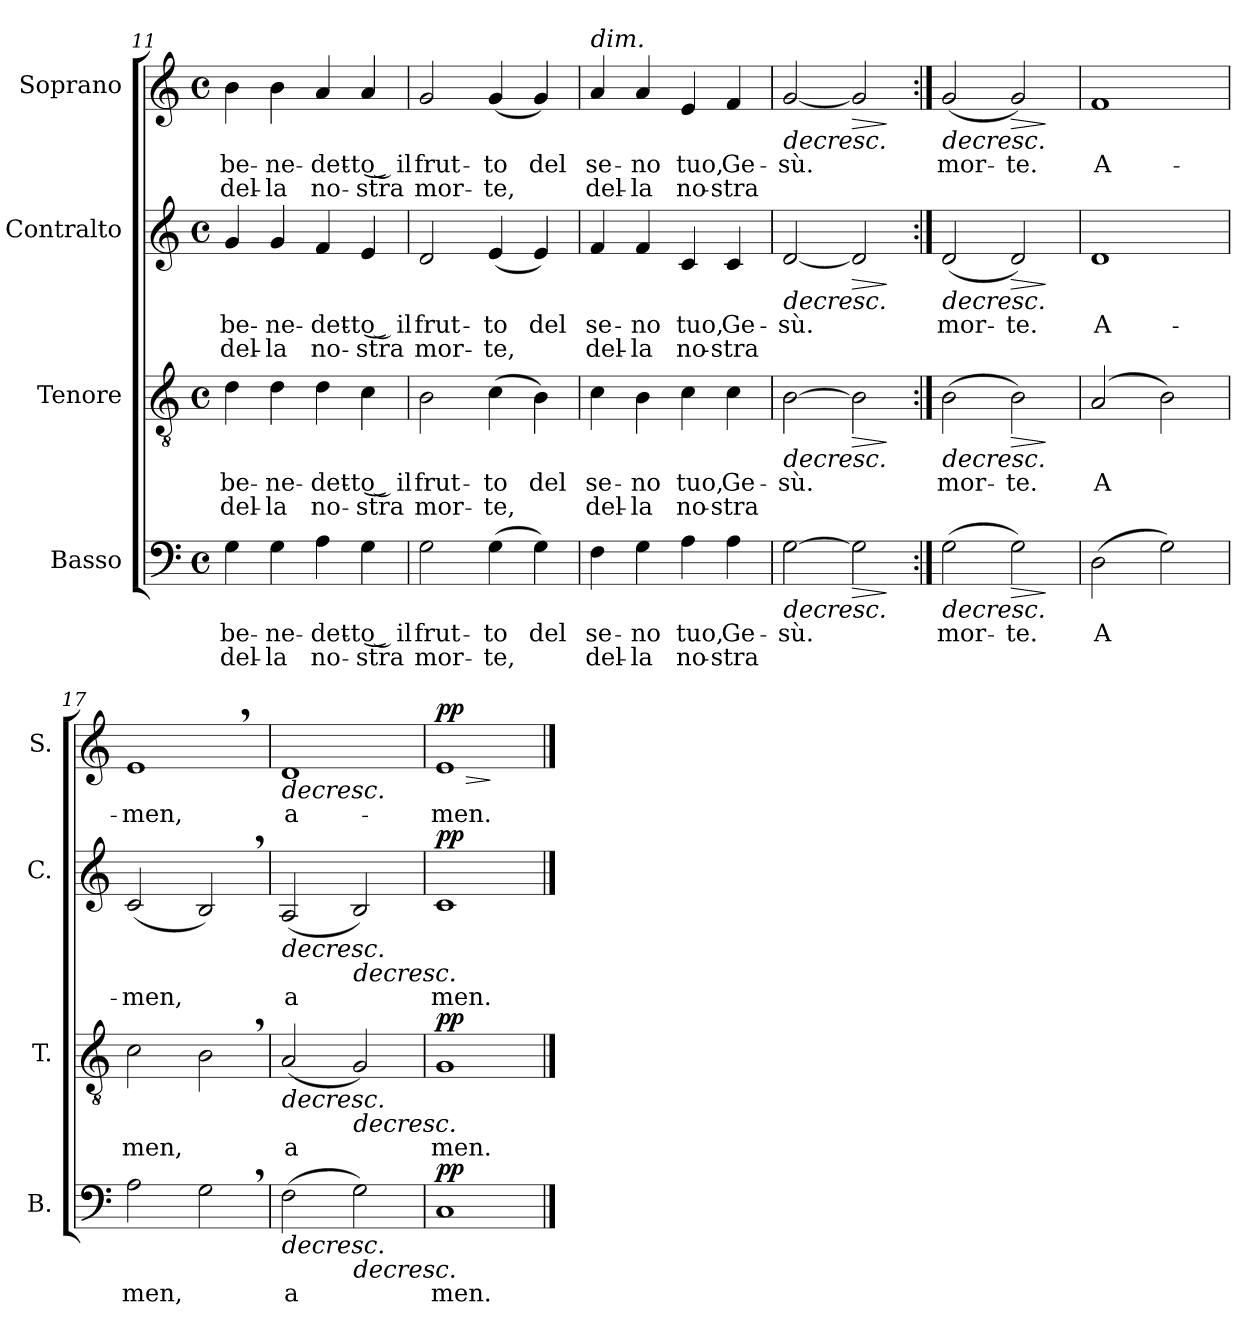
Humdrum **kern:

**kern	**text	**text	**dynam	**kern	**text	**text	**dynam	**kern	**text	**text	**dynam	**kern	**text	**text	**dynam
*part4	*part4	*part4	*part4	*part3	*part3	*part3	*part3	*part2	*part2	*part2	*part2	*part1	*part1	*part1	*part1
*staff4	*staff4	*staff4	*staff4	*staff3	*staff3	*staff3	*staff3	*staff2	*staff2	*staff2	*staff2	*staff1	*staff1	*staff1	*staff1
*I"Basso	*	*	*	*I"Tenore	*	*	*	*I"Contralto	*	*	*	*I"Soprano	*	*	*
*I'B.	*	*	*	*I'T.	*	*	*	*I'C.	*	*	*	*I'S.	*	*	*
*clefF4	*	*	*	*clefGv2	*	*	*	*clefG2	*	*	*	*clefG2	*	*	*
*k[]	*	*	*	*k[]	*	*	*	*k[]	*	*	*	*k[]	*	*	*
*M4/4	*	*	*	*M4/4	*	*	*	*M4/4	*	*	*	*M4/4	*	*	*
*met(c)	*	*	*	*met(c)	*	*	*	*met(c)	*	*	*	*met(c)	*	*	*
=11	=11	=11	=11	=11	=11	=11	=11	=11	=11	=11	=11	=11	=11	=11	=11
!	!LO:LY:b	!LO:LY:b	!	!	!LO:LY:b	!LO:LY:b	!	!	!LO:LY:b	!LO:LY:b	!	!	!LO:LY:b	!LO:LY:b	!
4G\	be-	del-	.	4d\	be-	del-	.	4g/	be-	del-	.	4b\	be-	del-	.
!	!LO:LY:b	!LO:LY:b	!	!	!LO:LY:b	!LO:LY:b	!	!	!LO:LY:b	!LO:LY:b	!	!	!LO:LY:b	!LO:LY:b	!
4G\	-ne-	-la	.	4d\	-ne-	-la	.	4g/	-ne-	-la	.	4b\	-ne-	-la	.
!	!LO:LY:b	!LO:LY:b	!	!	!LO:LY:b	!LO:LY:b	!	!	!LO:LY:b	!LO:LY:b	!	!	!LO:LY:b	!LO:LY:b	!
4A\	-det-	no-	.	4d\	-det-	no-	.	4f/	-det-	no-	.	4a/	-det-	no-	.
!	!LO:LY:b	!LO:LY:b	!	!	!LO:LY:b	!LO:LY:b	!	!	!LO:LY:b	!LO:LY:b	!	!	!LO:LY:b	!LO:LY:b	!
4G\	-to͜ il	-stra	.	4c\	-to͜ il	-stra	.	4e/	-to͜ il	-stra	.	4a/	-to͜ il	-stra	.
=12	=12	=12	=12	=12	=12	=12	=12	=12	=12	=12	=12	=12	=12	=12	=12
!	!LO:LY:b	!LO:LY:b	!	!	!LO:LY:b	!LO:LY:b	!	!	!LO:LY:b	!LO:LY:b	!	!	!LO:LY:b	!LO:LY:b	!
2G\	frut-	mor-	.	2B\	frut-	mor-	.	2d/	frut-	mor-	.	2g/	frut-	mor-	.
!	!LO:LY:b	!LO:LY:b	!	!	!LO:LY:b	!LO:LY:b	!	!	!LO:LY:b	!LO:LY:b	!	!	!LO:LY:b	!LO:LY:b	!
(>4G\	-to	-te,	.	(>4c\	-to	-te,	.	(<4e/	-to	-te,	.	(<4g/	-to	-te,	.
!	!LO:LY:b	!	!	!	!LO:LY:b	!	!	!	!LO:LY:b	!	!	!	!LO:LY:b	!	!
4G\)	del	.	.	4B\)	del	.	.	4e/)	del	.	.	4g/)	del	.	.
!!LO:PB:g=z
=13	=13	=13	=13	=13	=13	=13	=13	=13	=13	=13	=13	=13	=13	=13	=13
!	!	!	!	!	!	!	!	!	!	!	!	!LO:TX:a:i:t=dim.	!	!	!
!	!LO:LY:b	!LO:LY:b	!	!	!LO:LY:b	!LO:LY:b	!	!	!LO:LY:b	!LO:LY:b	!	!	!LO:LY:b	!LO:LY:b	!
4F\	se-	del-	.	4c\	se-	del-	.	4f/	se-	del-	.	4a/	se-	del-	.
!	!LO:LY:b	!LO:LY:b	!	!	!LO:LY:b	!LO:LY:b	!	!	!LO:LY:b	!LO:LY:b	!	!	!LO:LY:b	!LO:LY:b	!
4G\	-no	-la	.	4B\	-no	-la	.	4f/	-no	-la	.	4a/	-no	-la	.
!	!LO:LY:b	!LO:LY:b	!	!	!LO:LY:b	!LO:LY:b	!	!	!LO:LY:b	!LO:LY:b	!	!	!LO:LY:b	!LO:LY:b	!
4A\	tuo,	no-	.	4c\	tuo,	no-	.	4c/	tuo,	no-	.	4e/	tuo,	no-	.
!	!LO:LY:b	!LO:LY:b	!	!	!LO:LY:b	!LO:LY:b	!	!	!LO:LY:b	!LO:LY:b	!	!	!LO:LY:b	!LO:LY:b	!
4A\	Ge-	-stra	.	4c\	Ge-	-stra	.	4c/	Ge-	-stra	.	4f/	Ge-	-stra	.
=14	=14	=14	=14	=14	=14	=14	=14	=14	=14	=14	=14	=14	=14	=14	=14
!	!LO:LY:b	!	!LO:HP:b	!	!LO:LY:b	!	!LO:HP:b	!	!LO:LY:b	!	!LO:HP:b	!	!LO:LY:b	!	!LO:HP:b
[2G\	-sù.	.	>	[2B\	-sù.	.	>	[2d/	-sù.	.	>	[2g/	-sù.	.	>
!	!	!	!LO:HP:b	!	!	!	!LO:HP:b	!	!	!	!LO:HP:b	!	!	!	!LO:HP:b
2G\]	.	.	>	2B\]	.	.	>	2d/]	.	.	>	2g/]	.	.	>
.	.	.	] ]	.	.	.	] ]	.	.	.	] ]	.	.	.	] ]
=15:|!	=15:|!	=15:|!	=15:|!	=15:|!	=15:|!	=15:|!	=15:|!	=15:|!	=15:|!	=15:|!	=15:|!	=15:|!	=15:|!	=15:|!	=15:|!
!	!LO:LY:b	!	!LO:HP:b	!	!LO:LY:b	!	!LO:HP:b	!	!LO:LY:b	!	!LO:HP:b	!	!LO:LY:b	!	!LO:HP:b
(>2G\	mor-	.	>	(>2B\	mor-	.	>	(<2d/	mor-	.	>	(<2g/	mor-	.	>
!	!LO:LY:b	!	!LO:HP:b	!	!LO:LY:b	!	!LO:HP:b	!	!LO:LY:b	!	!LO:HP:b	!	!LO:LY:b	!	!LO:HP:b
2G\)	-te.	.	>	2B\)	-te.	.	>	2d/)	-te.	.	>	2g/)	-te.	.	>
.	.	.	] ]	.	.	.	] ]	.	.	.	] ]	.	.	.	] ]
=16	=16	=16	=16	=16	=16	=16	=16	=16	=16	=16	=16	=16	=16	=16	=16
!	!LO:LY:b	!	!	!	!LO:LY:b	!	!	!	!LO:LY:b	!	!	!	!LO:LY:b	!	!
(>2D\	-A	.	.	(>2A/	-A	.	.	1d	A-	.	.	1f	A-	.	.
2G\)	.	.	.	2B\)	.	.	.	.	.	.	.	.	.	.	.
=17	=17	=17	=17	=17	=17	=17	=17	=17	=17	=17	=17	=17	=17	=17	=17
!	!LO:LY:b	!	!	!	!LO:LY:b	!	!	!	!LO:LY:b	!	!	!	!LO:LY:b	!	!
2A\	men,	.	.	2c\	men,	.	.	(<2c/	-men,	.	.	1e,	-men,	.	.
2G,\	.	.	.	2B,\	.	.	.	2B,/)	.	.	.	.	.	.	.
=18	=18	=18	=18	=18	=18	=18	=18	=18	=18	=18	=18	=18	=18	=18	=18
!	!LO:LY:b	!	!LO:HP:b	!	!LO:LY:b	!	!LO:HP:b	!	!LO:LY:b	!	!LO:HP:b	!	!LO:LY:b	!	!LO:HP:b
(>2F\	-a	.	>	(<2A/	-a	.	>	(<2A/	-a	.	>	1d	a-	.	>
!	!	!	!LO:HP:b	!	!	!	!LO:HP:b	!	!	!	!LO:HP:b	!	!	!	!
2G\)	.	.	>	2G/)	.	.	>	2B/)	.	.	>	.	.	.	.
=19	=19	=19	=19	=19	=19	=19	=19	=19	=19	=19	=19	=19	=19	=19	=19
!	!LO:LY:b	!	!LO:DY:a	!	!LO:LY:b	!	!LO:DY:a	!	!LO:LY:b	!	!LO:DY:a	!	!LO:LY:b	!	!LO:HP:b
!	!	!	!	!	!	!	!	!	!	!	!	!	!	!	!LO:DY:n=1:a
1C	men.	.	pp	1G	men.	.	pp	1c	men.	.	pp	1e	-men.	.	> pp
.	.	.	] ]	.	.	.	] ]	.	.	.	] ]	.	.	.	] ]
==	==	==	==	==	==	==	==	==	==	==	==	==	==	==	==
*-	*-	*-	*-	*-	*-	*-	*-	*-	*-	*-	*-	*-	*-	*-	*-
